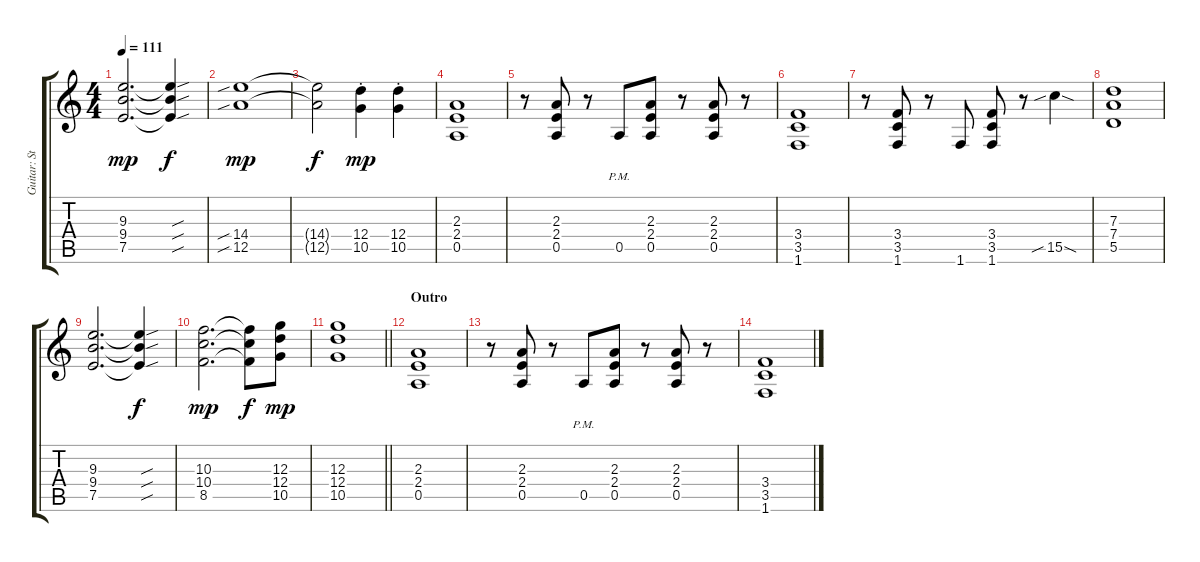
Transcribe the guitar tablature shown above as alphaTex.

\track ("Guitar: Steve" "Guitar: St") {instrument distortionguitar}
\staff {score tabs}
\tuning (E4 B3 G3 D3 A2 E2) {hide}
\ts (4 4)
\tempo 111
\clef g2
\ks c
(9.3 9.4 7.5).2{d dy mp} (9.3{sou t} 9.4{sou t} 7.5{sou t}).4{dy f} |
(14.4{sib} 12.5{sib}).1{dy mp} |
(14.4{t} 12.5{t}).2{dy f} (12.4{st} 10.5{st}).4{dy mp} (12.4{st} 10.5{st}).4 |
(2.3 2.4 0.5).1 |
r.8 (2.3 2.4 0.5).8 r.8 0.5{pm}.8{beam merge} (2.3 2.4 0.5).8 r.8 (2.3 2.4 0.5).8 r.8 |
(3.4 3.5 1.6).1 |
r.8 (3.4 3.5 1.6).8 r.8 1.6.8 (3.4 3.5 1.6).8 r.8 15.5{sib sod}.4 |
(7.3 7.4 5.5).1 |
(9.3 9.4 7.5).2{d} (9.3{sou t} 9.4{sou t} 7.5{sou t}).4{dy f} |
(10.3 10.4 8.5).2{d dy mp} (10.3{t} 10.4{t} 8.5{t}).8{dy f} (12.3 12.4 10.5).8{dy mp} |
\barLineRight lightlight
(12.3 12.4 10.5).1 |
\section ("" "Outro")
(2.3 2.4 0.5).1 |
r.8 (2.3 2.4 0.5).8 r.8 0.5{pm}.8{beam merge} (2.3 2.4 0.5).8 r.8 (2.3 2.4 0.5).8 r.8 |
(3.4 3.5 1.6).1
